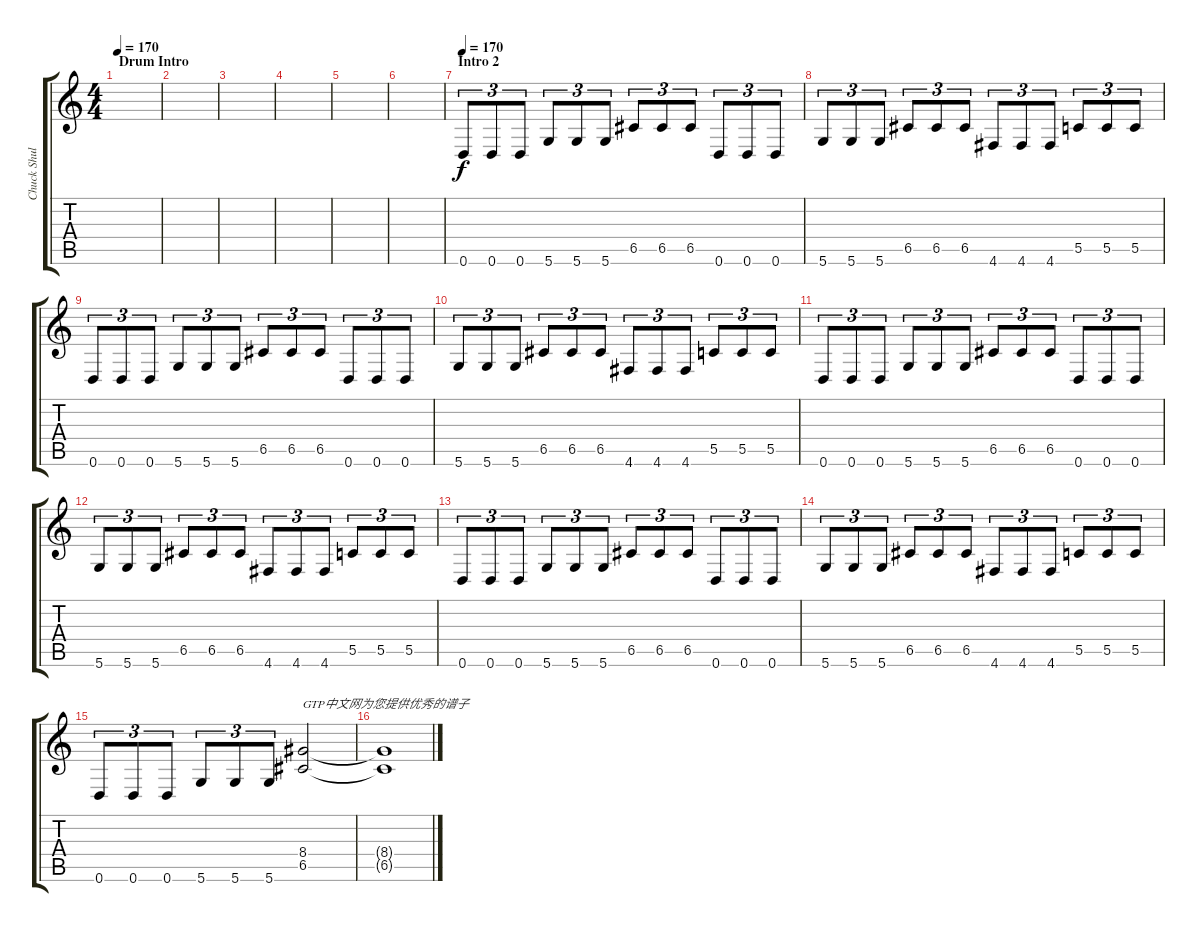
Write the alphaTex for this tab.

\track ("Chuck Shuldiner" "Chuck Shul") {instrument distortionguitar}
\staff {score tabs}
\tuning (D4 A3 F3 C3 G2 D2) {hide}
\ts (4 4)
\section ("" "Drum Intro")
\tempo 170
\clef g2
\ks c
|
|
|
|
|
|
\section ("" "Intro 2")
\tempo 170
0.6.8{tu (3 2)} 0.6.8{tu (3 2)} 0.6.8{tu (3 2)} 5.6.8{tu (3 2)} 5.6.8{tu (3 2)} 5.6.8{tu (3 2)} 6.5.8{tu (3 2)} 6.5.8{tu (3 2)} 6.5.8{tu (3 2)} 0.6.8{tu (3 2)} 0.6.8{tu (3 2)} 0.6.8{tu (3 2)} |
5.6.8{tu (3 2)} 5.6.8{tu (3 2)} 5.6.8{tu (3 2)} 6.5.8{tu (3 2)} 6.5.8{tu (3 2)} 6.5.8{tu (3 2)} 4.6.8{tu (3 2)} 4.6.8{tu (3 2)} 4.6.8{tu (3 2)} 5.5.8{tu (3 2)} 5.5.8{tu (3 2)} 5.5.8{tu (3 2)} |
0.6.8{tu (3 2)} 0.6.8{tu (3 2)} 0.6.8{tu (3 2)} 5.6.8{tu (3 2)} 5.6.8{tu (3 2)} 5.6.8{tu (3 2)} 6.5.8{tu (3 2)} 6.5.8{tu (3 2)} 6.5.8{tu (3 2)} 0.6.8{tu (3 2)} 0.6.8{tu (3 2)} 0.6.8{tu (3 2)} |
5.6.8{tu (3 2)} 5.6.8{tu (3 2)} 5.6.8{tu (3 2)} 6.5.8{tu (3 2)} 6.5.8{tu (3 2)} 6.5.8{tu (3 2)} 4.6.8{tu (3 2)} 4.6.8{tu (3 2)} 4.6.8{tu (3 2)} 5.5.8{tu (3 2)} 5.5.8{tu (3 2)} 5.5.8{tu (3 2)} |
0.6.8{tu (3 2)} 0.6.8{tu (3 2)} 0.6.8{tu (3 2)} 5.6.8{tu (3 2)} 5.6.8{tu (3 2)} 5.6.8{tu (3 2)} 6.5.8{tu (3 2)} 6.5.8{tu (3 2)} 6.5.8{tu (3 2)} 0.6.8{tu (3 2)} 0.6.8{tu (3 2)} 0.6.8{tu (3 2)} |
5.6.8{tu (3 2)} 5.6.8{tu (3 2)} 5.6.8{tu (3 2)} 6.5.8{tu (3 2)} 6.5.8{tu (3 2)} 6.5.8{tu (3 2)} 4.6.8{tu (3 2)} 4.6.8{tu (3 2)} 4.6.8{tu (3 2)} 5.5.8{tu (3 2)} 5.5.8{tu (3 2)} 5.5.8{tu (3 2)} |
0.6.8{tu (3 2)} 0.6.8{tu (3 2)} 0.6.8{tu (3 2)} 5.6.8{tu (3 2)} 5.6.8{tu (3 2)} 5.6.8{tu (3 2)} 6.5.8{tu (3 2)} 6.5.8{tu (3 2)} 6.5.8{tu (3 2)} 0.6.8{tu (3 2)} 0.6.8{tu (3 2)} 0.6.8{tu (3 2)} |
5.6.8{tu (3 2)} 5.6.8{tu (3 2)} 5.6.8{tu (3 2)} 6.5.8{tu (3 2)} 6.5.8{tu (3 2)} 6.5.8{tu (3 2)} 4.6.8{tu (3 2)} 4.6.8{tu (3 2)} 4.6.8{tu (3 2)} 5.5.8{tu (3 2)} 5.5.8{tu (3 2)} 5.5.8{tu (3 2)} |
0.6.8{tu (3 2)} 0.6.8{tu (3 2)} 0.6.8{tu (3 2)} 5.6.8{tu (3 2)} 5.6.8{tu (3 2)} 5.6.8{tu (3 2)} (8.4 6.5).2{txt "GTP中文网为您提供优秀的谱子"} |
(8.4{t} 6.5{t}).1
